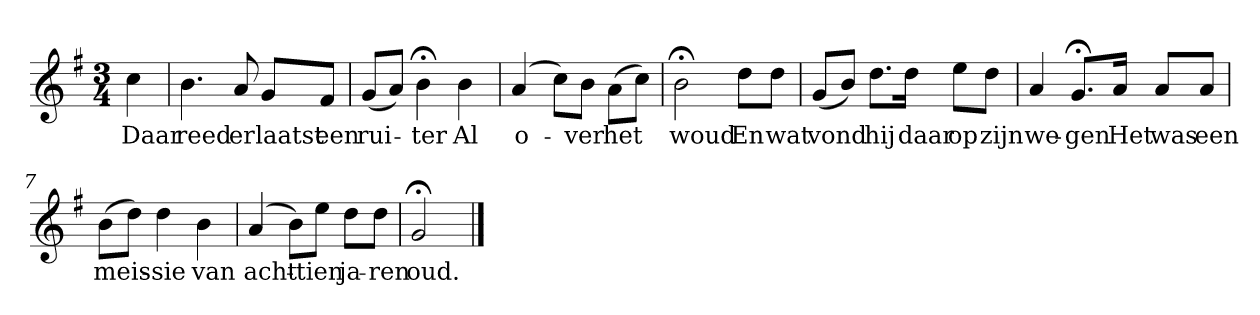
**kern	**text
*part1	*part1
*staff1	*staff1
*k[f#]	*
*G:	*
*M3/4	*
*MM120	*
=	=
4cc	Daar
=1	=1
4.b	reed
8a	er
8gL	laatst
8f#J	een
=2	=2
(8gL	rui-
8aJ)	.
4b;<	-ter
4b	Al
=3	=3
(4a	o-
8ccL)	.
8bJ	-ver
(8aL	het
8ccJ)	.
=4	=4
2b;<	woud
8ddL	En
8ddJ	wat
=5	=5
(8gL	vond
8bJ)	.
8.ddL	hij
16ddJk	daar
8eeL	op
8ddJ	zijn
=6	=6
4a	we-
8.g;<L	-gen
16aJk	Het
8aL	was
8aJ	een
=7	=7
(8bL	meis-
8ddJ)	.
4dd	-sie
4b	van
=8	=8
(4a	acht-
8bL)	.
8eeJ	-tien
8ddL	ja-
8ddJ	-ren
=9	=9
2g;<	oud.
==	==
*-	*-
